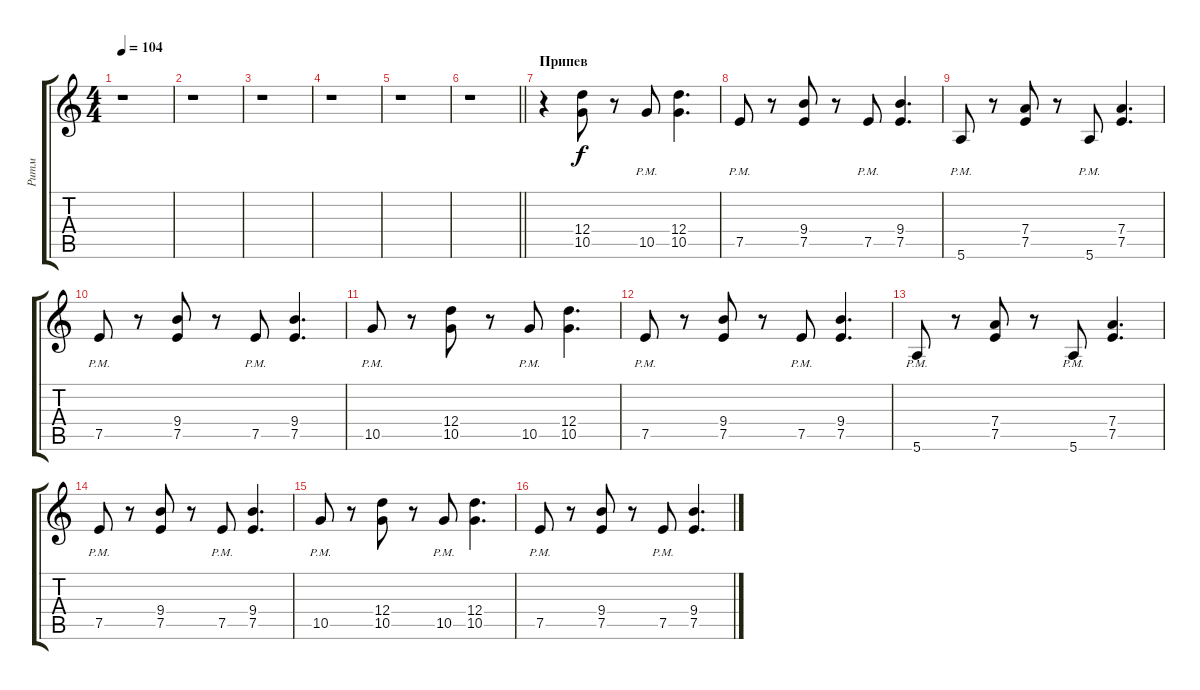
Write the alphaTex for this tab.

\track ("Ритм" "Ритм") {instrument distortionguitar}
\staff {score tabs}
\tuning (E4 B3 G3 D3 A2 E2) {hide}
\ts (4 4)
\tempo 104
\clef g2
\ks c
r.1{dy f} |
r.1 |
r.1 |
r.1 |
r.1 |
\barLineRight lightlight
r.1 |
\section ("" "Припев")
r.4 (12.4 10.5).8 r.8 10.5{pm}.8 (12.4 10.5).4{d} |
7.5{pm}.8 r.8 (9.4 7.5).8 r.8 7.5{pm}.8 (9.4 7.5).4{d} |
5.6{pm}.8 r.8 (7.4 7.5).8 r.8 5.6{pm}.8 (7.4 7.5).4{d} |
7.5{pm}.8 r.8 (9.4 7.5).8 r.8 7.5{pm}.8 (9.4 7.5).4{d} |
10.5{pm}.8 r.8 (12.4 10.5).8 r.8 10.5{pm}.8 (12.4 10.5).4{d} |
7.5{pm}.8 r.8 (9.4 7.5).8 r.8 7.5{pm}.8 (9.4 7.5).4{d} |
5.6{pm}.8 r.8 (7.4 7.5).8 r.8 5.6{pm}.8 (7.4 7.5).4{d} |
7.5{pm}.8 r.8 (9.4 7.5).8 r.8 7.5{pm}.8 (9.4 7.5).4{d} |
10.5{pm}.8 r.8 (12.4 10.5).8 r.8 10.5{pm}.8 (12.4 10.5).4{d} |
7.5{pm}.8 r.8 (9.4 7.5).8 r.8 7.5{pm}.8 (9.4 7.5).4{d}
